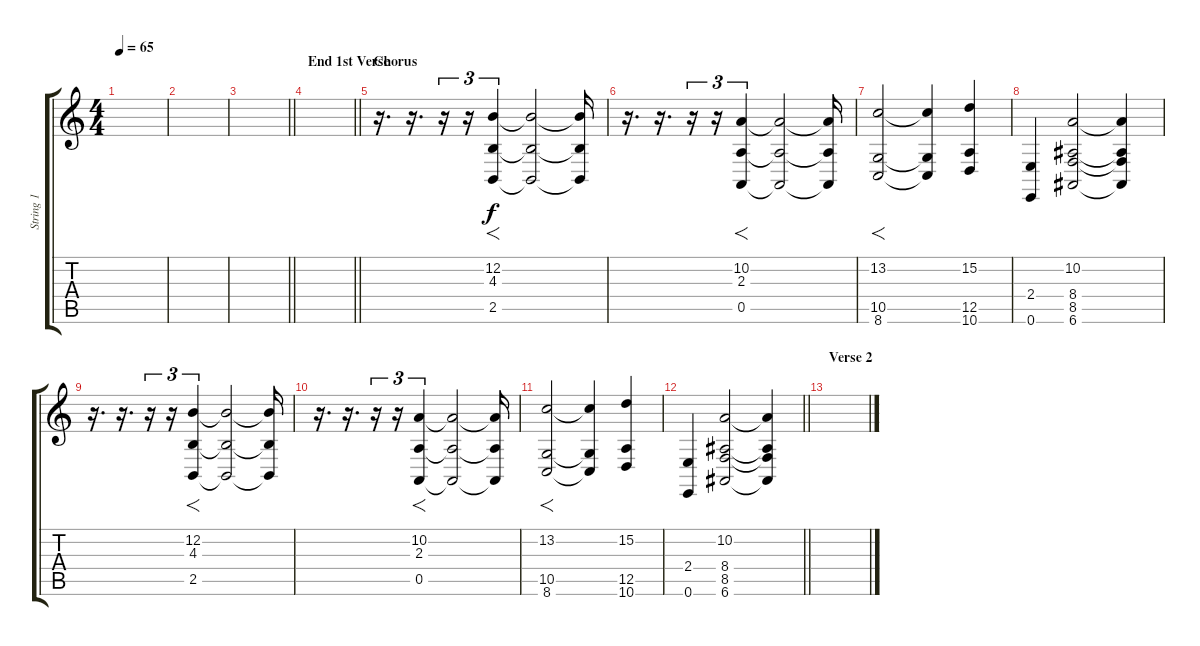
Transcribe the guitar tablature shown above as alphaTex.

\track ("String 1" "String 1") {instrument stringensemble2}
\staff {score tabs}
\tuning (E4 B3 G3 D3 A2 E2) {hide}
\ts (4 4)
\tempo 65
\clef g2
\ks c
|
|
\barLineRight lightlight
|
\section ("" "End 1st Verse")
\barLineRight lightlight
|
\section ("" "Chorus")
r.16{d volume 11} r.16{d} r.16{tu (3 2)} r.16{tu (3 2)} (12.2 4.3 2.5).4{f tu (3 2)} (12.2{t} 4.3{t} 2.5{t}).2 (12.2{t} 4.3{t} 2.5{t}).16 |
r.16{d} r.16{d} r.16{tu (3 2)} r.16{tu (3 2)} (10.2 2.3 0.5).4{f tu (3 2)} (10.2{t} 2.3{t} 0.5{t}).2 (10.2{t} 2.3{t} 0.5{t}).16 |
(13.2 10.5 8.6).2{f} (13.2{t} 10.5{t} 8.6{t}).4 (15.2 12.5 10.6).4 |
(2.4 0.6).4 (10.2 8.4 8.5 6.6).2 (10.2{t} 8.4{t} 8.5{t} 6.6{t}).4 |
r.16{d} r.16{d} r.16{tu (3 2)} r.16{tu (3 2)} (12.2 4.3 2.5).4{f tu (3 2)} (12.2{t} 4.3{t} 2.5{t}).2 (12.2{t} 4.3{t} 2.5{t}).16 |
r.16{d} r.16{d} r.16{tu (3 2)} r.16{tu (3 2)} (10.2 2.3 0.5).4{f tu (3 2)} (10.2{t} 2.3{t} 0.5{t}).2 (10.2{t} 2.3{t} 0.5{t}).16 |
(13.2 10.5 8.6).2{f} (13.2{t} 10.5{t} 8.6{t}).4 (15.2 12.5 10.6).4 |
\barLineRight lightlight
(2.4 0.6).4 (10.2 8.4 8.5 6.6).2 (10.2{t} 8.4{t} 8.5{t} 6.6{t}).4 |
\section ("" "Verse 2")
